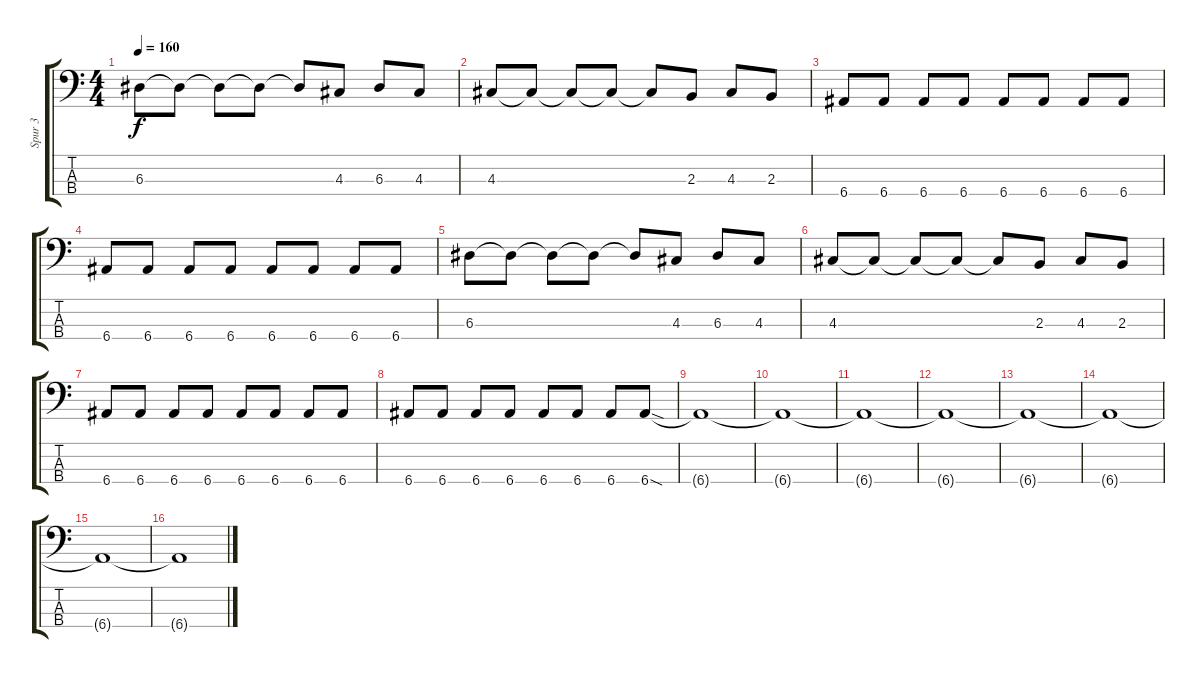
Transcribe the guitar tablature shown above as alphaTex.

\track ("Spur 3" "Spur 3") {instrument electricbasspick}
\staff {score tabs}
\tuning (G2 D2 A1 E1) {hide}
\ts (4 4)
\tempo 160
\clef f4
\ks c
6.3.8{dy f} 6.3{t}.8 6.3{t}.8 6.3{t}.8 6.3{t}.8 4.3.8 6.3.8 4.3.8 |
4.3.8 4.3{t}.8 4.3{t}.8 4.3{t}.8 4.3{t}.8 2.3.8 4.3.8 2.3.8 |
6.4.8 6.4.8 6.4.8 6.4.8 6.4.8 6.4.8 6.4.8 6.4.8 |
6.4.8 6.4.8 6.4.8 6.4.8 6.4.8 6.4.8 6.4.8 6.4.8 |
6.3.8 6.3{t}.8 6.3{t}.8 6.3{t}.8 6.3{t}.8 4.3.8 6.3.8 4.3.8 |
4.3.8 4.3{t}.8 4.3{t}.8 4.3{t}.8 4.3{t}.8 2.3.8 4.3.8 2.3.8 |
6.4.8 6.4.8 6.4.8 6.4.8 6.4.8 6.4.8 6.4.8 6.4.8 |
6.4.8 6.4.8 6.4.8 6.4.8 6.4.8 6.4.8 6.4.8 6.4{sod}.8 |
6.4{t}.1 |
6.4{t}.1 |
6.4{t}.1 |
6.4{t}.1 |
6.4{t}.1 |
6.4{t}.1 |
6.4{t}.1 |
6.4{t}.1
